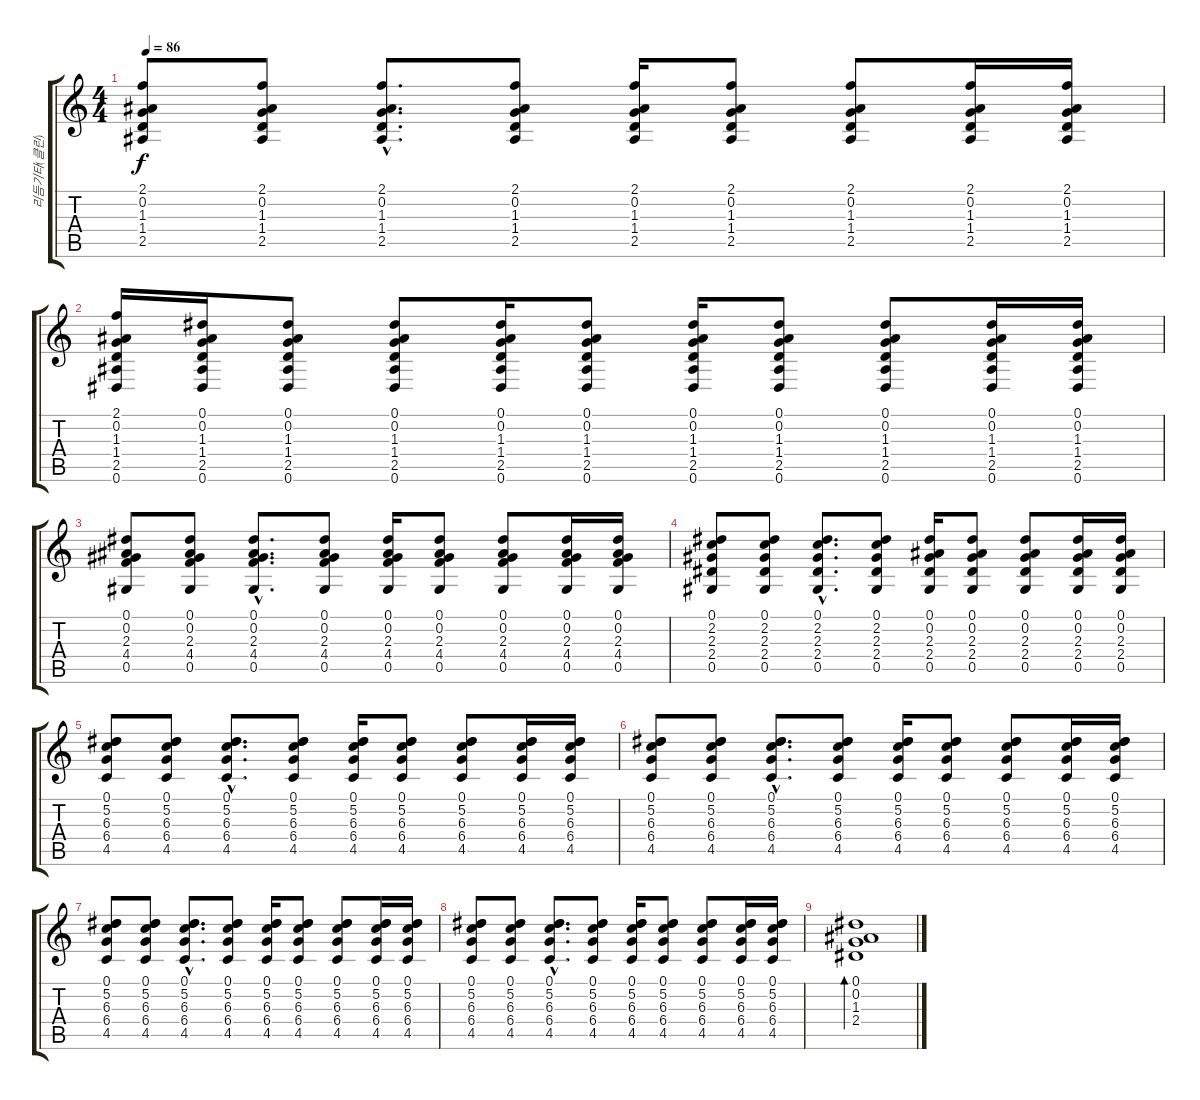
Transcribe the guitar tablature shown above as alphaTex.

\track ("리듬기타(클린)" "리듬기타(클린)") {instrument electricguitarjazz}
\staff {score tabs}
\tuning (Eb4 Bb3 Gb3 Db3 Ab2 Eb2) {hide}
\ts (4 4)
\tempo 86
\clef g2
\ks c
(2.1 0.2 1.3 1.4 2.5).8{dy f} (2.1 0.2 1.3 1.4 2.5).8 (2.1{hac} 0.2{hac} 1.3{hac} 1.4{hac} 2.5{hac}).8{d} (2.1 0.2 1.3 1.4 2.5).8 (2.1 0.2 1.3 1.4 2.5).16 (2.1 0.2 1.3 1.4 2.5).8 (2.1 0.2 1.3 1.4 2.5).8 (2.1 0.2 1.3 1.4 2.5).16 (2.1 0.2 1.3 1.4 2.5).16 |
(2.1 0.2 1.3 1.4 2.5 0.6).16 (0.1 0.2 1.3 1.4 2.5 0.6).16 (0.1 0.2 1.3 1.4 2.5 0.6).8 (0.1 0.2 1.3 1.4 2.5 0.6).8 (0.1 0.2 1.3 1.4 2.5 0.6).16 (0.1 0.2 1.3 1.4 2.5 0.6).8 (0.1 0.2 1.3 1.4 2.5 0.6).16 (0.1 0.2 1.3 1.4 2.5 0.6).8 (0.1 0.2 1.3 1.4 2.5 0.6).8 (0.1 0.2 1.3 1.4 2.5 0.6).16 (0.1 0.2 1.3 1.4 2.5 0.6).16 |
(0.1 0.2 2.3 4.4 0.5).8 (0.1 0.2 2.3 4.4 0.5).8 (0.1{hac} 0.2{hac} 2.3{hac} 4.4{hac} 0.5{hac}).8{d} (0.1 0.2 2.3 4.4 0.5).8 (0.1 0.2 2.3 4.4 0.5).16 (0.1 0.2 2.3 4.4 0.5).8 (0.1 0.2 2.3 4.4 0.5).8 (0.1 0.2 2.3 4.4 0.5).16 (0.1 0.2 2.3 4.4 0.5).16 |
(0.1 2.2 2.3 2.4 0.5).8 (0.1 2.2 2.3 2.4 0.5).8 (0.1{hac} 2.2{hac} 2.3{hac} 2.4{hac} 0.5{hac}).8{d} (0.1 2.2 2.3 2.4 0.5).8 (0.1 0.2 2.3 2.4 0.5).16 (0.1 0.2 2.3 2.4 0.5).8 (0.1 0.2 2.3 2.4 0.5).8 (0.1 0.2 2.3 2.4 0.5).16 (0.1 0.2 2.3 2.4 0.5).16 |
(0.1 5.2 6.3 6.4 4.5).8{instrument electricguitarjazz} (0.1 5.2 6.3 6.4 4.5).8 (0.1{hac} 5.2{hac} 6.3{hac} 6.4{hac} 4.5{hac}).8{d} (0.1 5.2 6.3 6.4 4.5).8 (0.1 5.2 6.3 6.4 4.5).16 (0.1 5.2 6.3 6.4 4.5).8 (0.1 5.2 6.3 6.4 4.5).8 (0.1 5.2 6.3 6.4 4.5).16 (0.1 5.2 6.3 6.4 4.5).16 |
(0.1 5.2 6.3 6.4 4.5).8 (0.1 5.2 6.3 6.4 4.5).8 (0.1{hac} 5.2{hac} 6.3{hac} 6.4{hac} 4.5{hac}).8{d} (0.1 5.2 6.3 6.4 4.5).8 (0.1 5.2 6.3 6.4 4.5).16 (0.1 5.2 6.3 6.4 4.5).8 (0.1 5.2 6.3 6.4 4.5).8 (0.1 5.2 6.3 6.4 4.5).16 (0.1 5.2 6.3 6.4 4.5).16 |
(0.1 5.2 6.3 6.4 4.5).8 (0.1 5.2 6.3 6.4 4.5).8 (0.1{hac} 5.2{hac} 6.3{hac} 6.4{hac} 4.5{hac}).8{d} (0.1 5.2 6.3 6.4 4.5).8 (0.1 5.2 6.3 6.4 4.5).16 (0.1 5.2 6.3 6.4 4.5).8 (0.1 5.2 6.3 6.4 4.5).8 (0.1 5.2 6.3 6.4 4.5).16 (0.1 5.2 6.3 6.4 4.5).16 |
(0.1 5.2 6.3 6.4 4.5).8 (0.1 5.2 6.3 6.4 4.5).8 (0.1{hac} 5.2{hac} 6.3{hac} 6.4{hac} 4.5{hac}).8{d} (0.1 5.2 6.3 6.4 4.5).8 (0.1 5.2 6.3 6.4 4.5).16 (0.1 5.2 6.3 6.4 4.5).8 (0.1 5.2 6.3 6.4 4.5).8 (0.1 5.2 6.3 6.4 4.5).16 (0.1 5.2 6.3 6.4 4.5).16 |
(0.1 0.2 1.3 2.4).1{bd 240}
